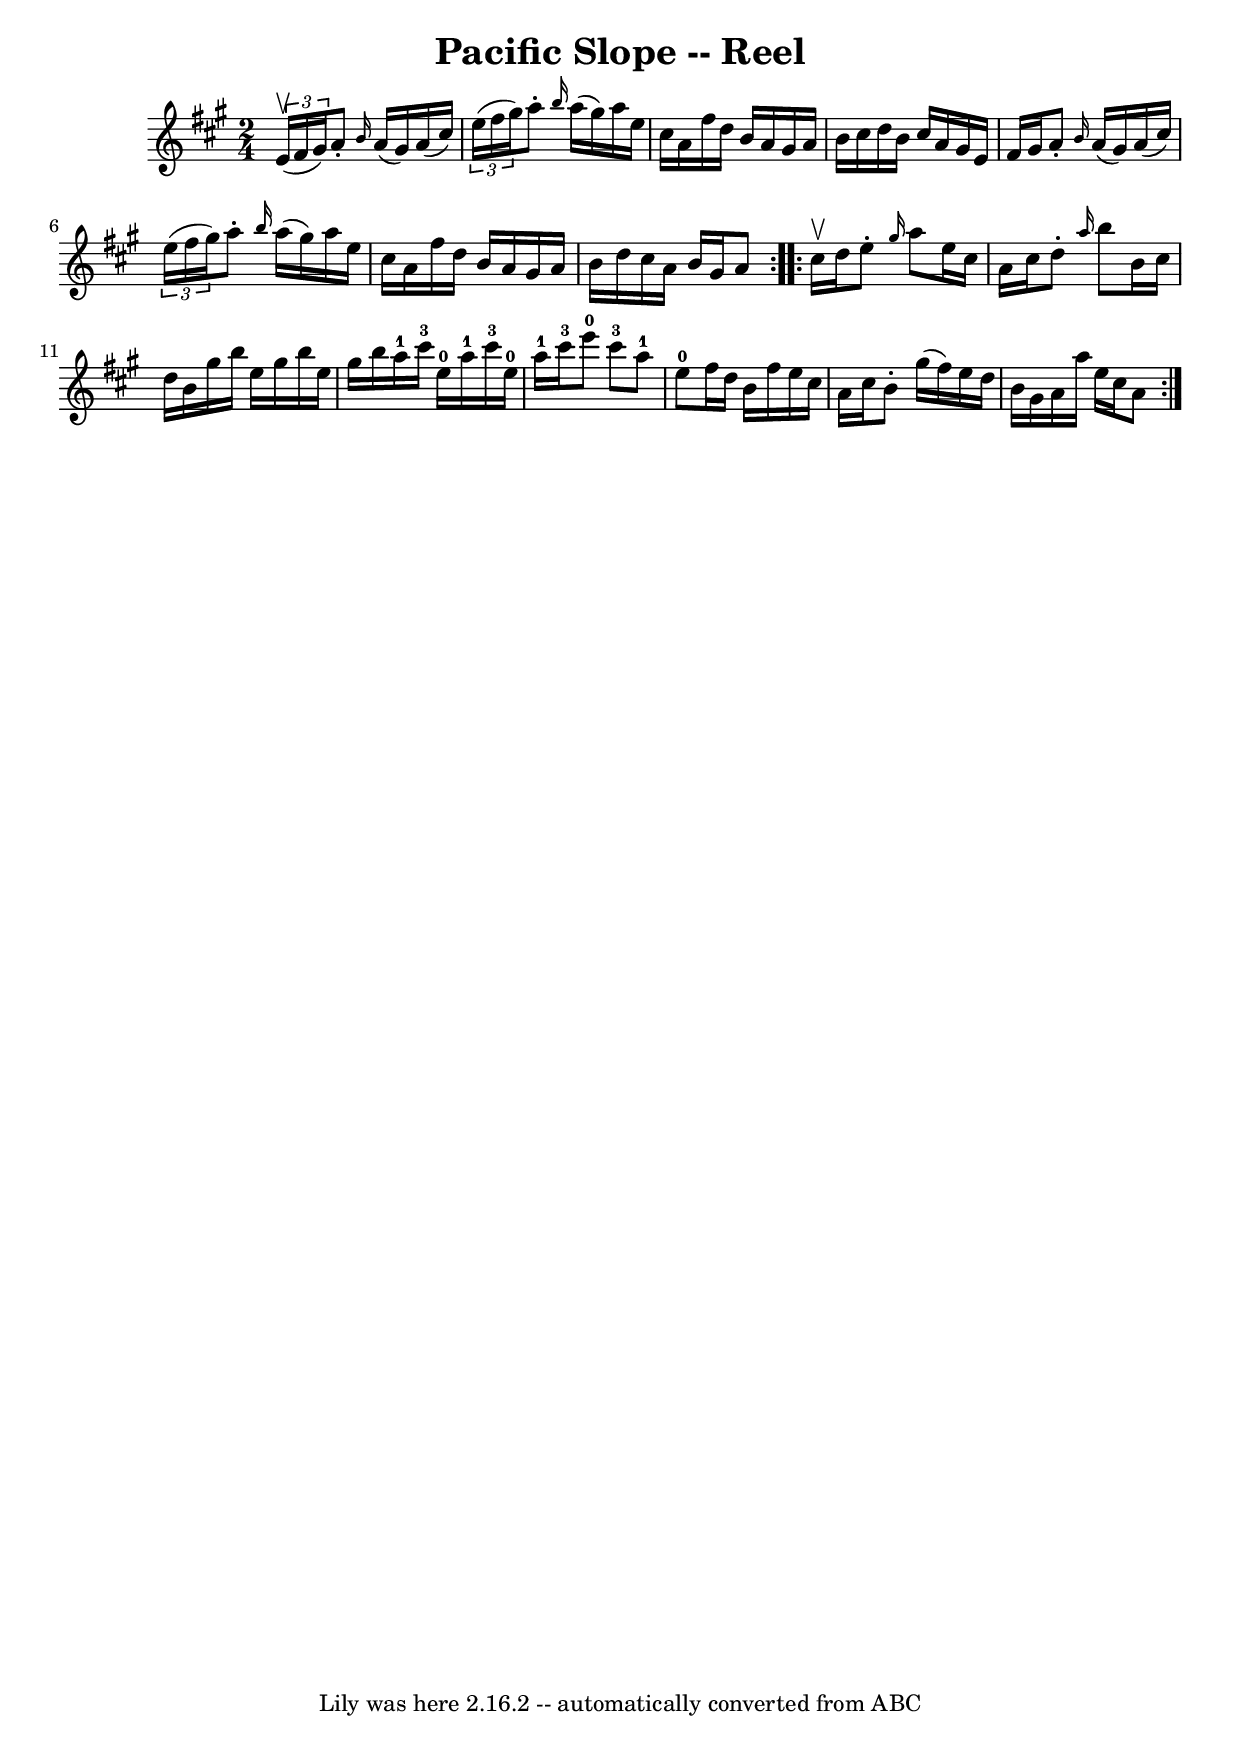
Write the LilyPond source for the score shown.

\version "2.16.2"
\include "Mammoth.ily"
\header {
  %% book = "Ryan's Mammoth Collection"
 crossRefNumber = "1"
 footnotes = "\\\\298"
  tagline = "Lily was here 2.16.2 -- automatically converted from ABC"
  title = "Pacific Slope -- Reel"

}
voicedefault =  {



  \repeat volta 2 {

    \time 2/4 
    \key a \major
    \times 2/3 { e'16^\upbow(fis'16 gis'16)  	       }   |
 a'8-. \grace { b'16  
		  } a'16 (gis'16) a'16 (
 cis''16)   \times 2/3 { e''16 (fis''16 gis''16)  			  }    |
    
 a''8-. \grace { b''16  
		   } a''16 (gis''16) a''16 e''16 cis''16 a'16     |
 fis''16 d''16 b'16 a'16 gis'16 a'16 b'16 cis''16     |
 d''16 b'16 cis''16 a'16 gis'16 e'16 fis'16 gis'16     |
 a'8-. \grace { b'16  
		  }   
 a'16 (gis'16) a'16 (cis''16)   \times 2/3 { e''16 (fis''16   
						gis''16)  					      }    |
 a''8-. \grace { b''16   		   } a''16 (gis''16) a''16 e''16 cis''16 a'16     |
 fis''16 d''16 b'16 a'16 gis'16 a'16 b'16 d''16     |
 cis''16 a'16 b'16  
 gis'16 a'8    
  }     
  \repeat volta 2 { cis''16^\upbow d''16   |
    
 e''8-. \grace { gis''16   		   } a''8 e''16 cis''16 a'16 cis''16   |
 d''8-. \grace { a''16  
		   } b''8 b'16 cis''16 d''16 b'16     |
 gis''16 b''16 e''16 gis''16 b''16 e''16 gis''16 b''16     |
 a''16-1 cis'''16-3 e''16-0 a''16-1 cis'''16-3 e''16-0 a''16-1 cis'''16-3     |
 e'''8-0 cis'''8-3 a''8-1 e''8-0   |
 fis''16 d''16 b'16 fis''16 e''16 cis''16 a'16 cis''16      |
 b'8-. gis''16 (fis''16) e''16 d''16 b'16 gis'16   |
 a'16 a''16 e''16 cis''16 a'8    
  }   

}

\score{
  <<

    \context Staff="default"
    {
      \voicedefault 
      
    }

  >>
  \layout {
    
  }
  \midi {
  }

}
